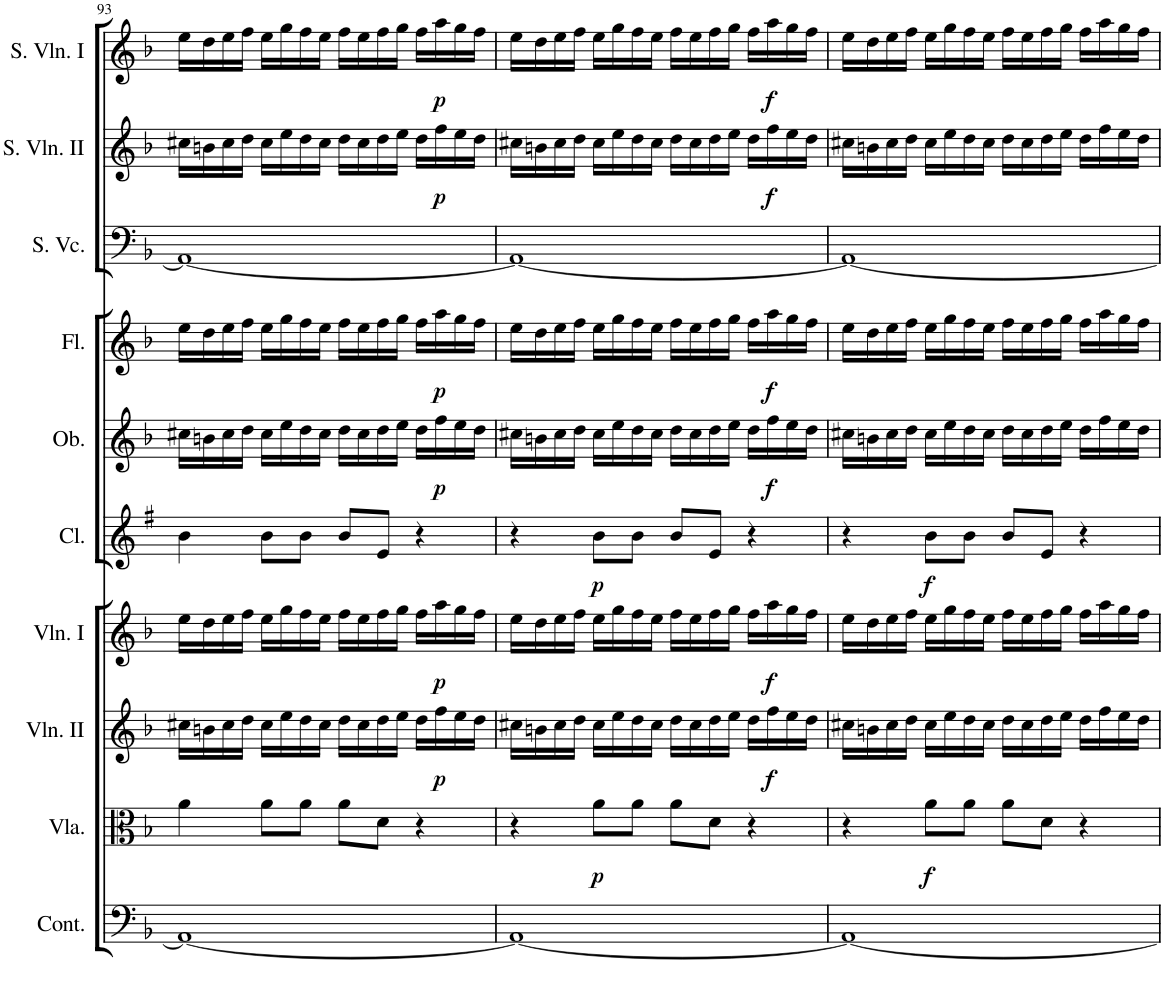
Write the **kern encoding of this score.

**kern	**kern	**dynam	**kern	**dynam	**kern	**dynam	**kern	**dynam	**kern	**dynam	**kern	**dynam	**kern	**kern	**dynam	**kern	**dynam
*part10	*part9	*part9	*part8	*part8	*part7	*part7	*part6	*part6	*part5	*part5	*part4	*part4	*part3	*part2	*part2	*part1	*part1
*staff10	*staff9	*staff9	*staff8	*staff8	*staff7	*staff7	*staff6	*staff6	*staff5	*staff5	*staff4	*staff4	*staff3	*staff2	*staff2	*staff1	*staff1
*I"Continuo	*I"Viola	*	*I"Violin II	*	*I"Violin I	*	*I"Clarinet	*	*I"Oboe	*	*I"Flute	*	*I"Solo Violoncello	*I"Solo Violin II	*	*I"Solo Violin I	*
*I'Cont.	*I'Vla.	*	*I'Vln. II	*	*I'Vln. I	*	*I'Cl.	*	*I'Ob.	*	*I'Fl.	*	*I'S. Vc.	*I'S. Vln. II	*	*I'S. Vln. I	*
!!LO:PB:g=z
*clefF4	*clefC3	*	*clefG2	*	*clefG2	*	*clefG2	*	*clefG2	*	*clefG2	*	*clefF4	*clefG2	*	*clefG2	*
*	*	*	*	*	*	*	*Trd1c2	*	*	*	*	*	*	*	*	*	*
*k[b-]	*k[b-]	*	*k[b-]	*	*k[b-]	*	*k[f#]	*	*k[b-]	*	*k[b-]	*	*k[b-]	*k[b-]	*	*k[b-]	*
*M4/4	*M4/4	*	*M4/4	*	*M4/4	*	*M4/4	*	*M4/4	*	*M4/4	*	*M4/4	*M4/4	*	*M4/4	*
*met(c)	*met(c)	*	*met(c)	*	*met(c)	*	*met(c)	*	*met(c)	*	*met(c)	*	*met(c)	*met(c)	*	*met(c)	*
=93	=93	=93	=93	=93	=93	=93	=93	=93	=93	=93	=93	=93	=93	=93	=93	=93	=93
1AA_	4a\	.	16cc#X\LL	.	16ee\LL	.	4b\	.	16cc#X\LL	.	16ee\LL	.	1AA_	16cc#X\LL	.	16ee\LL	.
.	.	.	16bn\	.	16dd\	.	.	.	16bn\	.	16dd\	.	.	16bn\	.	16dd\	.
.	.	.	16cc#\	.	16ee\	.	.	.	16cc#\	.	16ee\	.	.	16cc#\	.	16ee\	.
.	.	.	16dd\JJ	.	16ff\JJ	.	.	.	16dd\JJ	.	16ff\JJ	.	.	16dd\JJ	.	16ff\JJ	.
.	8a\L	.	16cc#\LL	.	16ee\LL	.	8b\L	.	16cc#\LL	.	16ee\LL	.	.	16cc#\LL	.	16ee\LL	.
.	.	.	16ee\	.	16gg\	.	.	.	16ee\	.	16gg\	.	.	16ee\	.	16gg\	.
.	8a\J	.	16dd\	.	16ff\	.	8b\J	.	16dd\	.	16ff\	.	.	16dd\	.	16ff\	.
.	.	.	16cc#\JJ	.	16ee\JJ	.	.	.	16cc#\JJ	.	16ee\JJ	.	.	16cc#\JJ	.	16ee\JJ	.
.	8a\L	.	16dd\LL	.	16ff\LL	.	8b/L	.	16dd\LL	.	16ff\LL	.	.	16dd\LL	.	16ff\LL	.
.	.	.	16cc#\	.	16ee\	.	.	.	16cc#\	.	16ee\	.	.	16cc#\	.	16ee\	.
.	8d\J	.	16dd\	.	16ff\	.	8e/J	.	16dd\	.	16ff\	.	.	16dd\	.	16ff\	.
.	.	.	16ee\JJ	.	16gg\JJ	.	.	.	16ee\JJ	.	16gg\JJ	.	.	16ee\JJ	.	16gg\JJ	.
.	4r	.	16dd\LL	.	16ff\LL	.	4r	.	16dd\LL	.	16ff\LL	.	.	16dd\LL	.	16ff\LL	.
!	!	!	!	!LO:DY:b	!	!LO:DY:b	!	!	!	!LO:DY:b	!	!LO:DY:b	!	!	!LO:DY:b	!	!LO:DY:b
.	.	.	16ff\	p	16aa\	p	.	.	16ff\	p	16aa\	p	.	16ff\	p	16aa\	p
.	.	.	16ee\	.	16gg\	.	.	.	16ee\	.	16gg\	.	.	16ee\	.	16gg\	.
.	.	.	16dd\JJ	.	16ff\JJ	.	.	.	16dd\JJ	.	16ff\JJ	.	.	16dd\JJ	.	16ff\JJ	.
=94	=94	=94	=94	=94	=94	=94	=94	=94	=94	=94	=94	=94	=94	=94	=94	=94	=94
1AA_	4r	.	16cc#X\LL	.	16ee\LL	.	4r	.	16cc#X\LL	.	16ee\LL	.	1AA_	16cc#X\LL	.	16ee\LL	.
.	.	.	16bn\	.	16dd\	.	.	.	16bn\	.	16dd\	.	.	16bn\	.	16dd\	.
.	.	.	16cc#\	.	16ee\	.	.	.	16cc#\	.	16ee\	.	.	16cc#\	.	16ee\	.
.	.	.	16dd\JJ	.	16ff\JJ	.	.	.	16dd\JJ	.	16ff\JJ	.	.	16dd\JJ	.	16ff\JJ	.
!	!	!LO:DY:b	!	!	!	!	!	!LO:DY:b	!	!	!	!	!	!	!	!	!
.	8a\L	p	16cc#\LL	.	16ee\LL	.	8b\L	p	16cc#\LL	.	16ee\LL	.	.	16cc#\LL	.	16ee\LL	.
.	.	.	16ee\	.	16gg\	.	.	.	16ee\	.	16gg\	.	.	16ee\	.	16gg\	.
.	8a\J	.	16dd\	.	16ff\	.	8b\J	.	16dd\	.	16ff\	.	.	16dd\	.	16ff\	.
.	.	.	16cc#\JJ	.	16ee\JJ	.	.	.	16cc#\JJ	.	16ee\JJ	.	.	16cc#\JJ	.	16ee\JJ	.
.	8a\L	.	16dd\LL	.	16ff\LL	.	8b/L	.	16dd\LL	.	16ff\LL	.	.	16dd\LL	.	16ff\LL	.
.	.	.	16cc#\	.	16ee\	.	.	.	16cc#\	.	16ee\	.	.	16cc#\	.	16ee\	.
.	8d\J	.	16dd\	.	16ff\	.	8e/J	.	16dd\	.	16ff\	.	.	16dd\	.	16ff\	.
.	.	.	16ee\JJ	.	16gg\JJ	.	.	.	16ee\JJ	.	16gg\JJ	.	.	16ee\JJ	.	16gg\JJ	.
.	4r	.	16dd\LL	.	16ff\LL	.	4r	.	16dd\LL	.	16ff\LL	.	.	16dd\LL	.	16ff\LL	.
!	!	!	!	!LO:DY:b	!	!LO:DY:b	!	!	!	!LO:DY:b	!	!LO:DY:b	!	!	!LO:DY:b	!	!LO:DY:b
.	.	.	16ff\	f	16aa\	f	.	.	16ff\	f	16aa\	f	.	16ff\	f	16aa\	f
.	.	.	16ee\	.	16gg\	.	.	.	16ee\	.	16gg\	.	.	16ee\	.	16gg\	.
.	.	.	16dd\JJ	.	16ff\JJ	.	.	.	16dd\JJ	.	16ff\JJ	.	.	16dd\JJ	.	16ff\JJ	.
=95	=95	=95	=95	=95	=95	=95	=95	=95	=95	=95	=95	=95	=95	=95	=95	=95	=95
1AA_	4r	.	16cc#X\LL	.	16ee\LL	.	4r	.	16cc#X\LL	.	16ee\LL	.	1AA_	16cc#X\LL	.	16ee\LL	.
.	.	.	16bn\	.	16dd\	.	.	.	16bn\	.	16dd\	.	.	16bn\	.	16dd\	.
.	.	.	16cc#\	.	16ee\	.	.	.	16cc#\	.	16ee\	.	.	16cc#\	.	16ee\	.
.	.	.	16dd\JJ	.	16ff\JJ	.	.	.	16dd\JJ	.	16ff\JJ	.	.	16dd\JJ	.	16ff\JJ	.
!	!	!LO:DY:b	!	!	!	!	!	!LO:DY:b	!	!	!	!	!	!	!	!	!
.	8a\L	f	16cc#\LL	.	16ee\LL	.	8b\L	f	16cc#\LL	.	16ee\LL	.	.	16cc#\LL	.	16ee\LL	.
.	.	.	16ee\	.	16gg\	.	.	.	16ee\	.	16gg\	.	.	16ee\	.	16gg\	.
.	8a\J	.	16dd\	.	16ff\	.	8b\J	.	16dd\	.	16ff\	.	.	16dd\	.	16ff\	.
.	.	.	16cc#\JJ	.	16ee\JJ	.	.	.	16cc#\JJ	.	16ee\JJ	.	.	16cc#\JJ	.	16ee\JJ	.
.	8a\L	.	16dd\LL	.	16ff\LL	.	8b/L	.	16dd\LL	.	16ff\LL	.	.	16dd\LL	.	16ff\LL	.
.	.	.	16cc#\	.	16ee\	.	.	.	16cc#\	.	16ee\	.	.	16cc#\	.	16ee\	.
.	8d\J	.	16dd\	.	16ff\	.	8e/J	.	16dd\	.	16ff\	.	.	16dd\	.	16ff\	.
.	.	.	16ee\JJ	.	16gg\JJ	.	.	.	16ee\JJ	.	16gg\JJ	.	.	16ee\JJ	.	16gg\JJ	.
.	4r	.	16dd\LL	.	16ff\LL	.	4r	.	16dd\LL	.	16ff\LL	.	.	16dd\LL	.	16ff\LL	.
.	.	.	16ff\	.	16aa\	.	.	.	16ff\	.	16aa\	.	.	16ff\	.	16aa\	.
.	.	.	16ee\	.	16gg\	.	.	.	16ee\	.	16gg\	.	.	16ee\	.	16gg\	.
.	.	.	16dd\JJ	.	16ff\JJ	.	.	.	16dd\JJ	.	16ff\JJ	.	.	16dd\JJ	.	16ff\JJ	.
=	=	=	=	=	=	=	=	=	=	=	=	=	=	=	=	=	=
*-	*-	*-	*-	*-	*-	*-	*-	*-	*-	*-	*-	*-	*-	*-	*-	*-	*-
